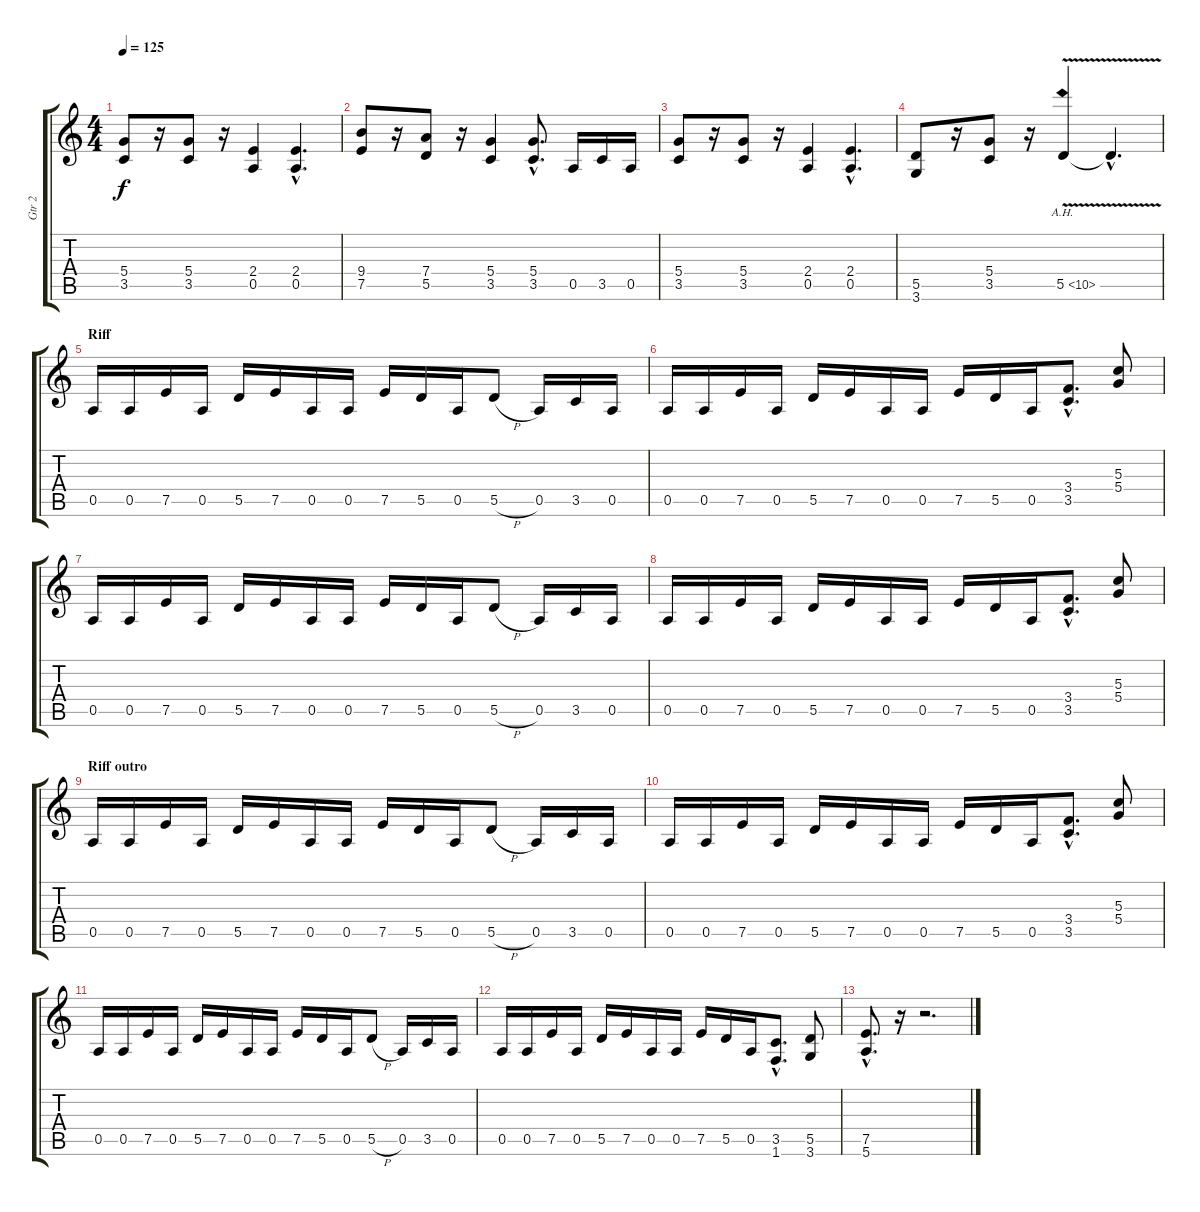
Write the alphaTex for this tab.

\track ("Gtr 2" "Gtr 2") {instrument distortionguitar}
\staff {score tabs}
\tuning (E4 B3 G3 D3 A2 E2) {hide}
\ts (4 4)
\tempo 125
\clef g2
\ks c
(5.4 3.5).8{dy f} r.16 (5.4 3.5).8 r.16 (2.4 0.5).4 (2.4{hac} 0.5{hac}).4{d} |
(9.4 7.5).8 r.16 (7.4 5.5).8 r.16 (5.4 3.5).4 (5.4{hac} 3.5{hac}).8{d} 0.5.16 3.5.16 0.5.16 |
(5.4 3.5).8 r.16 (5.4 3.5).8 r.16 (2.4 0.5).4 (2.4{hac} 0.5{hac}).4{d} |
(5.5 3.6).8 r.16 (5.4 3.5).8 r.16 5.5{ah 5 v}.4 5.5{hac t}.4{d} |
\section ("" "Riff")
0.5.16 0.5.16 7.5.16 0.5.16 5.5.16 7.5.16 0.5.16 0.5.16 7.5.16 5.5.16 0.5.16 5.5{h}.8 0.5.16 3.5.16 0.5.16 |
0.5.16 0.5.16 7.5.16 0.5.16 5.5.16 7.5.16 0.5.16 0.5.16 7.5.16 5.5.16 0.5.16 (3.4{hac} 3.5{hac}).8{d} (5.3 5.4).8 |
0.5.16 0.5.16 7.5.16 0.5.16 5.5.16 7.5.16 0.5.16 0.5.16 7.5.16 5.5.16 0.5.16 5.5{h}.8 0.5.16 3.5.16 0.5.16 |
0.5.16 0.5.16 7.5.16 0.5.16 5.5.16 7.5.16 0.5.16 0.5.16 7.5.16 5.5.16 0.5.16 (3.4{hac} 3.5{hac}).8{d} (5.3 5.4).8 |
\section ("" "Riff outro")
0.5.16 0.5.16 7.5.16 0.5.16 5.5.16 7.5.16 0.5.16 0.5.16 7.5.16 5.5.16 0.5.16 5.5{h}.8 0.5.16 3.5.16 0.5.16 |
0.5.16 0.5.16 7.5.16 0.5.16 5.5.16 7.5.16 0.5.16 0.5.16 7.5.16 5.5.16 0.5.16 (3.4{hac} 3.5{hac}).8{d} (5.3 5.4).8 |
0.5.16 0.5.16 7.5.16 0.5.16 5.5.16 7.5.16 0.5.16 0.5.16 7.5.16 5.5.16 0.5.16 5.5{h}.8 0.5.16 3.5.16 0.5.16 |
0.5.16 0.5.16 7.5.16 0.5.16 5.5.16 7.5.16 0.5.16 0.5.16 7.5.16 5.5.16 0.5.16 (3.5{hac} 1.6{hac}).8{d} (5.5 3.6).8 |
(7.5{hac} 5.6{hac}).8{d} r.16 r.2{d}
